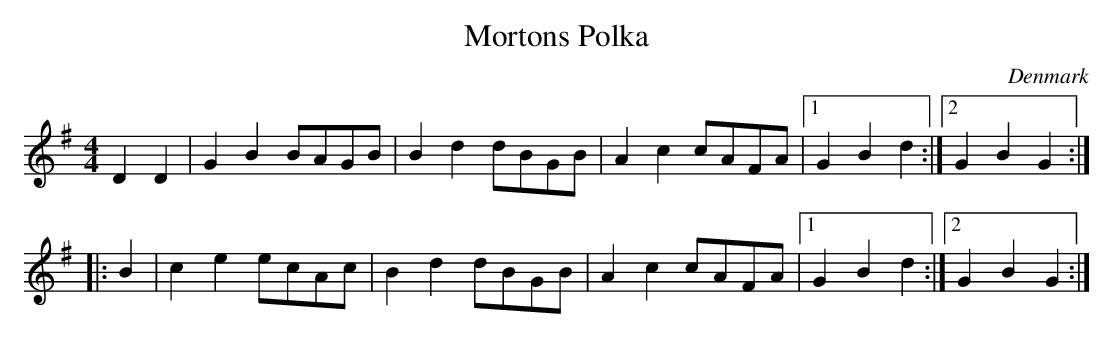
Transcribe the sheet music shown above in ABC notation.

X:1
T:Mortons Polka
O:Denmark
M:4/4
K:G
D2D2 | G2B2 BAGB | B2d2 dBGB | A2c2 cAFA \
|1   G2B2d2 :|2 G2B2G2 :|*
|:B2|c2e2 ecAc | B2d2 dBGB | A2c2 cAFA \
|1   G2B2 d2 :|2 G2B2 G2 :|**
